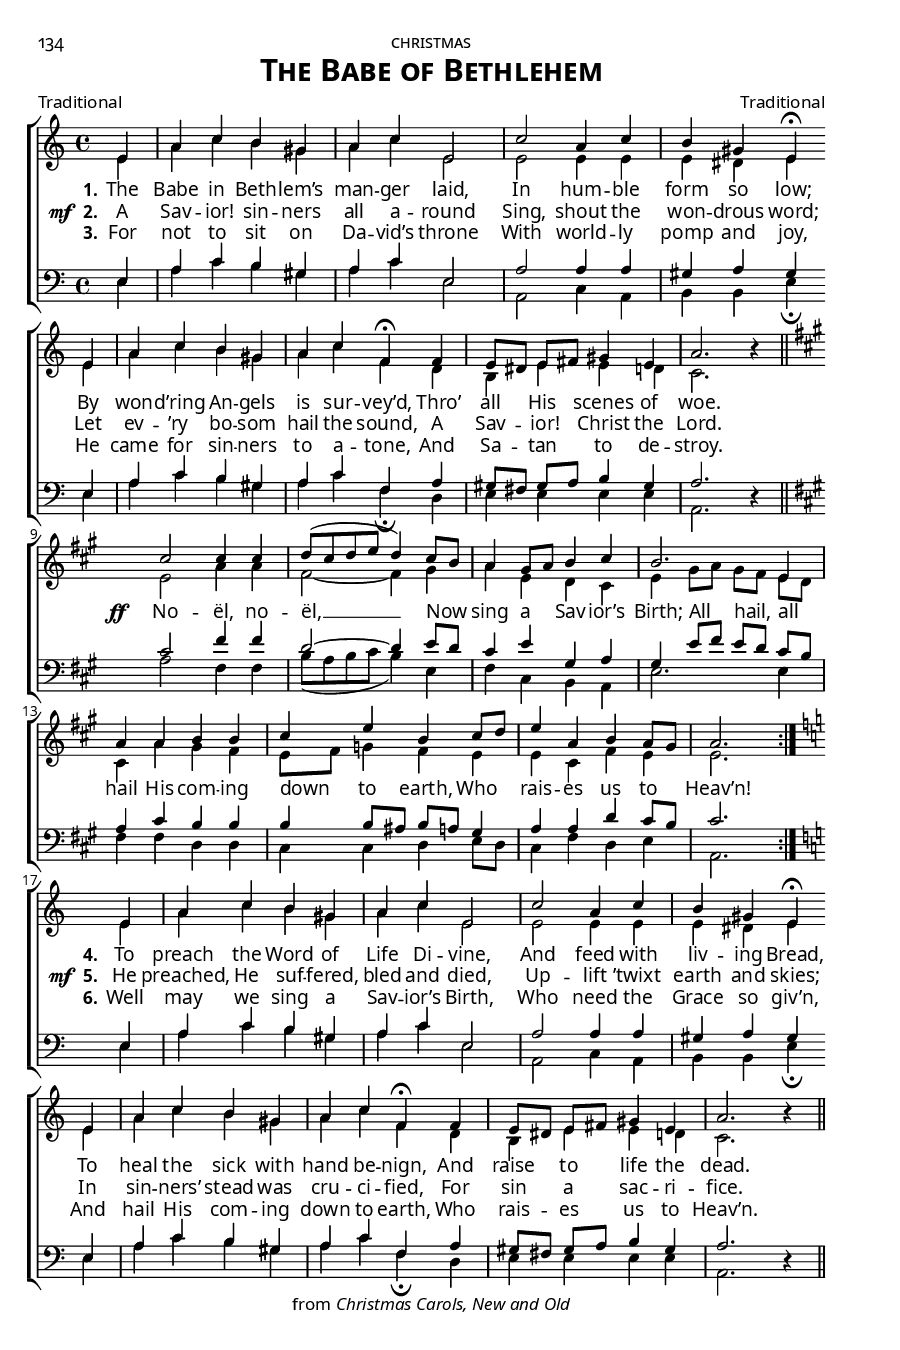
\version "2.14.2"
\include "util.ly"
\header {
  title = \markup{\override #'(font-name . "Garamond Premier Pro Semibold"){ \abs-fontsize #15 \smallCapsOldStyle"The Babe of Bethlehem"}}
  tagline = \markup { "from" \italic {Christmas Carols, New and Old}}
  poet = "Traditional"
  composer = "Traditional"
}
\paper {
  %print-all-headers = ##f
  paper-height = 9\in
  paper-width = 6\in
  indent = 0\in
  %system-system-spacing = #'((basic-distance . 10) (padding . 0))
  system-system-spacing =
    #'((basic-distance . 0)
       (minimum-distance . 0)
       (padding . -35)
       (stretchability . 100))
  last-bottom-spacing =
    #'((basic-distance . 0)
       (minimum-distance . 0)
       (padding . 0.1)
       (stretchability . 0))
       
  ragged-last-bottom = ##f
  ragged-bottom = ##f
  two-sided = ##t
  inner-margin = 0.5\in
  outer-margin = 0.25\in
  top-margin = 0.25\in
  bottom-margin = 0.25\in
  first-page-number = #134
  print-first-page-number = ##t
  headerLine = \markup{\override #'(font-name . "Garamond Premier Pro") \smallCapsOldStyle"christmas"}
  oddHeaderMarkup = \markup\fill-line{
     \override #'(font-name . "Garamond Premier Pro")\abs-fontsize #8.5
     \combine 
        \fill-line{"" \on-the-fly #print-page-number-check-first
        \oldStylePageNum""
        }
        \fill-line{\headerLine}
  }
  evenHeaderMarkup = \markup {
     \override #'(font-name . "Garamond Premier Pro")\abs-fontsize #8.5
     \combine
        \on-the-fly #print-page-number-check-first
        \oldStylePageNum""
        \fill-line{\headerLine}
  }
}
#(set-global-staff-size 15) \paper{ #(define fonts (make-pango-font-tree "GoudyOlSt BT" "Garamond Premier Pro" "Garamond Premier Pro" (/ 15 20))) }
global = {
  \key c \major
  \time 4/4
  \autoBeamOff
  \override DynamicLineSpanner #'staff-padding = #0.0
  \override DynamicLineSpanner #'Y-extent = #'(-1 . 1)
}

sopMusic = \relative c' {
  \partial 4 e4 |
  a c b gis |
  a c e,2 |
  c' a4 c |
  b gis e\fermata \bar""\break e |
  
  a c b gis a c f,\fermata f |
  e8[ dis] e[ fis] gis4 e |
  a2. b4\rest \bar "||" \key a\major \break
  
  cis2 cis4 cis |
  d8([ cis d e] d4) cis8[ b] |
  a4 gis8[ a] b4 cis |
  b2. e,4 | \break
  
  a a b b |
  cis e b cis8[ d] |
  e4 a, b a8[ gis] |
  \partial 2. a2. \bar ":|" \break
  
  
  
  \key c\major
  \partial 4 e4 |
  a c b gis |
  a c e,2 |
  c' a4 c |
  b gis e\fermata \bar""\break e |
  
  a c b gis a c f,\fermata f |
  e8[ dis] e[ fis] gis4 e |
  a2. b4\rest \bar "||"
}
sopWords = \lyricmode {
  
}

altoMusic = \relative c' {
  e4 |
  a c b gis |
  a c e,2 |
  e e4 e |
  e dis e e |
  
  a c b gis |
  a c f, d |
  b e e d! |
  c2. s4 \bar "||"
  
  \key a\major
  e2 a4 a |
  fis2~ fis4 gis |
  a e d cis |
  e gis8[ a] gis[ fis] e[ d] |
  
  cis4 a' gis fis |
  e8[ fis] g4 fis e |
  e cis fis e |
  e2. |
  
  
  \key c\major
    e4 |
  a c b gis |
  a c e,2 |
  e e4 e |
  e dis e e |
  
  a c b gis |
  a c f, d |
  b e e d! |
  c2. s4 \bar "||"
}
altoWords = {
  \dropLyricsXI
  \lyricmode {
    \set stanza = #"1."
    The Babe in Beth -- lem’s man -- ger laid,
    In hum -- ble form so low;
    By won -- d’ring An -- gels is sur -- vey’d,
    Thro’ all His 
    \set associatedVoice = "sopranos"
    scenes of woe.
    \unset associatedVoice
  }
  \set stanza = \markup\dynamic"ff   "
  \lyricmode{
    \set associatedVoice = "sopranos"
    No -- ël, no -- ël, __
    Now \unset associatedVoice sing a Sav -- ior’s Birth;
    All hail, all hail His com -- ing down to earth,
    Who rais -- es us to Heav’n!
    
    
    \set stanza = #"4."
    To preach the Word of Life Di -- vine,
    And feed with liv -- ing Bread,
    To heal the sick with hand be -- nign,
    And raise to 
    \set associatedVoice = "sopranos"
    life the dead.
  }
}
altoWordsII = {
  \dropLyricsXI
  \set stanza = \markup{\dynamic"  mf " "2."}
  \lyricmode {
    A Sav -- ior! sin -- ners all a -- round
    Sing, shout the won -- drous word;
    Let ev -- ’ry bo -- som hail the sound,
    A Sav -- ior! 
    \set associatedVoice = "sopranos"
    Christ the Lord.
    \unset associatedVoice
    
    \repeat unfold 26 \skip1
  }
  \set stanza = \markup{\dynamic"  mf " "5."}
  \lyricmode{
    He preached, He suf -- fered, bled and died,
    Up -- lift ’twixt earth and skies;
    In sin -- ners’ stead was cru -- ci -- fied,
    For sin a 
    \set associatedVoice = "sopranos"
    sac -- ri -- fice.
    
  }
}
altoWordsIII = \lyricmode {
  \dropLyricsXI
  \set stanza = #"3."
  For not to sit on Da -- vid’s throne
  With world -- ly pomp and joy,
  He came for sin -- ners to a -- tone,
  And Sa -- tan 
  \set associatedVoice = "sopranos"
  to de -- stroy.
  \unset associatedVoice
  
  \repeat unfold 26 \skip1
  \set stanza = #"6."
  Well may we sing a Sav -- ior’s Birth,
  Who need the Grace so giv’n,
  And hail His com -- ing down to earth,
  Who rais -- es 
  \set associatedVoice = "sopranos"
  us to Heav’n.
  
}
altoWordsIV = \lyricmode {
}
altoWordsV = \lyricmode {
}
altoWordsVI = \lyricmode {
}
tenorMusic = \relative c' {
  e,4 |
  a c b gis |
  a c e,2 |
  a a4 a |
  gis a gis e |
  
  a c b gis |
  a c f, a |
  gis8[ fis] gis[ a] b4 gis |
  a2. s4 \bar "||"
  
  \key a\major
  cis2 fis4 fis d2~ d4 |
  e8[ d] |
  cis4 e gis, a |
  gis e'8[ fis] e[ d] cis[ b] |
  
  a4 cis b b |
  b b8[ ais] b[ a] gis4 |
  a a d cis8[ b] |
  cis2. |
  
  
  
  \key c\major
  e,4 |
  a c b gis |
  a c e,2 |
  a a4 a |
  gis a gis e |
  
  a c b gis |
  a c f, a |
  gis8[ fis] gis[ a] b4 gis |
  a2. s4 \bar "||"
}
tenorWords = \lyricmode {

}

bassMusic = \relative c {
  e4 |
  a c b gis |
  a c e,2 |
  a, c4 a |
  b b e\fermata e |
  
  a c b gis |
  a c f,\fermata d |
  e e e e |
  a,2. d4\rest \bar "||"
  
  \key a\major
  a'2 fis4 fis |
  b8([ a b cis] b4) e, |
  fis cis b a |
  e'2. e4 |
  
  fis fis d d |
  cis cis d e8[ d] |
  cis4 fis d e |
  a,2. |
  
  
  
  \key c\major
  e'4 |
  a c b gis |
  a c e,2 |
  a, c4 a |
  b b e\fermata e |
  
  a c b gis |
  a c f,\fermata d |
  e e e e |
  a,2. d4\rest \bar "||"
}
bassWords = \lyricmode {

}

pianoRH = \relative c' {
  
}
pianoLH = \relative c' {
  
}

\score {
  <<
   \new ChoirStaff <<
%    \new Lyrics = sopranos \with { \override VerticalAxisGroup #'nonstaff-relatedstaff-spacing = #'((basic-distance . 1)) }
    \new Staff = women <<
      \new Voice = "sopranos" { \voiceOne << \global \sopMusic >> }
      \new Voice = "altos" { \voiceTwo << \global \altoMusic >> }
    >>
    \new Lyrics \with { alignAboveContext = #"women" \override VerticalAxisGroup #'nonstaff-relatedstaff-spacing = #'((basic-distance . 1))} \lyricsto "sopranos" \sopWords
     \new Lyrics = "altosVI"  \with { alignBelowContext = #"women" \override VerticalAxisGroup #'nonstaff-relatedstaff-spacing = #'((basic-distance . 1))} \lyricsto "altos" \altoWordsVI
    \new Lyrics = "altosV"  \with { alignBelowContext = #"women" \override VerticalAxisGroup #'nonstaff-relatedstaff-spacing = #'((basic-distance . 1))} \lyricsto "altos" \altoWordsV
    \new Lyrics = "altosIV"  \with { alignBelowContext = #"women" \override VerticalAxisGroup #'nonstaff-relatedstaff-spacing = #'((basic-distance . 1))} \lyricsto "altos" \altoWordsIV
    \new Lyrics = "altosIII"  \with { alignBelowContext = #"women" \override VerticalAxisGroup #'nonstaff-relatedstaff-spacing = #'((basic-distance . 1))} \lyricsto "altos" \altoWordsIII
    \new Lyrics = "altosII"  \with { alignBelowContext = #"women" \override VerticalAxisGroup #'nonstaff-relatedstaff-spacing = #'((basic-distance . 1))} \lyricsto "altos" \altoWordsII
    \new Lyrics = "altos"  \with { alignBelowContext = #"women" \override VerticalAxisGroup #'nonstaff-relatedstaff-spacing = #'((padding . -0.9))} \lyricsto "altos" \altoWords
   \new Staff = men <<
      \clef bass
      \new Voice = "tenors" { \voiceOne << \global \tenorMusic >> }
      \new Voice = "basses" { \voiceTwo << \global \bassMusic >> }
    >>
    \new Lyrics \with { alignAboveContext = #"men" \override VerticalAxisGroup #'nonstaff-relatedstaff-spacing = #'((basic-distance . 1)) } \lyricsto "tenors" \tenorWords
    \new Lyrics \with { alignBelowContext = #"men" \override VerticalAxisGroup #'nonstaff-relatedstaff-spacing = #'((basic-distance . 1)) } \lyricsto "basses" \bassWords
  >>
%    \new PianoStaff << \new Staff { \new Voice { \pianoRH } } \new Staff { \clef "bass" \pianoLH } >>
  >>
  \layout {
    \context {
      \Score
      %\override SpacingSpanner #'base-shortest-duration = #(ly:make-moment 1 8)
      %\override SpacingSpanner #'common-shortest-duration = #(ly:make-moment 1 4)
    }
    \context {
      % Remove all empty staves
      % \Staff \RemoveEmptyStaves \override VerticalAxisGroup #'remove-first = ##t
    }
    \context {
      \Lyrics
      \override LyricText #'X-offset = #center-on-word
    }
  }
  \midi {
    \tempo 4 = 105
    \set Staff.midiInstrument = "flute"
  
    \context {
      \Voice
      \remove "Dynamic_performer"
    }
  }
}
